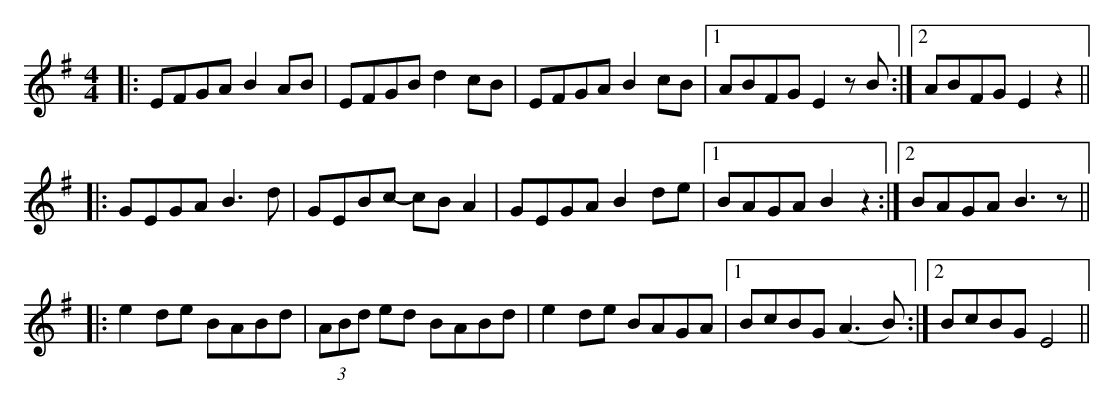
X:1
M:4/4
K:Emin
|:EFGA B2AB|EFGB d2 cB|EFGA B2cB|1 ABFG E2zB:|2 ABFG E2z2||
|:GEGA B3d|GEBc- cB A2|GEGA B2de|1 BAGA B2z2:|2 BAGA B3z||
|:e2de BABd|(3ABd ed BABd|e2de BAGA|1 BcBG (A3B):|2 BcBG E4||
